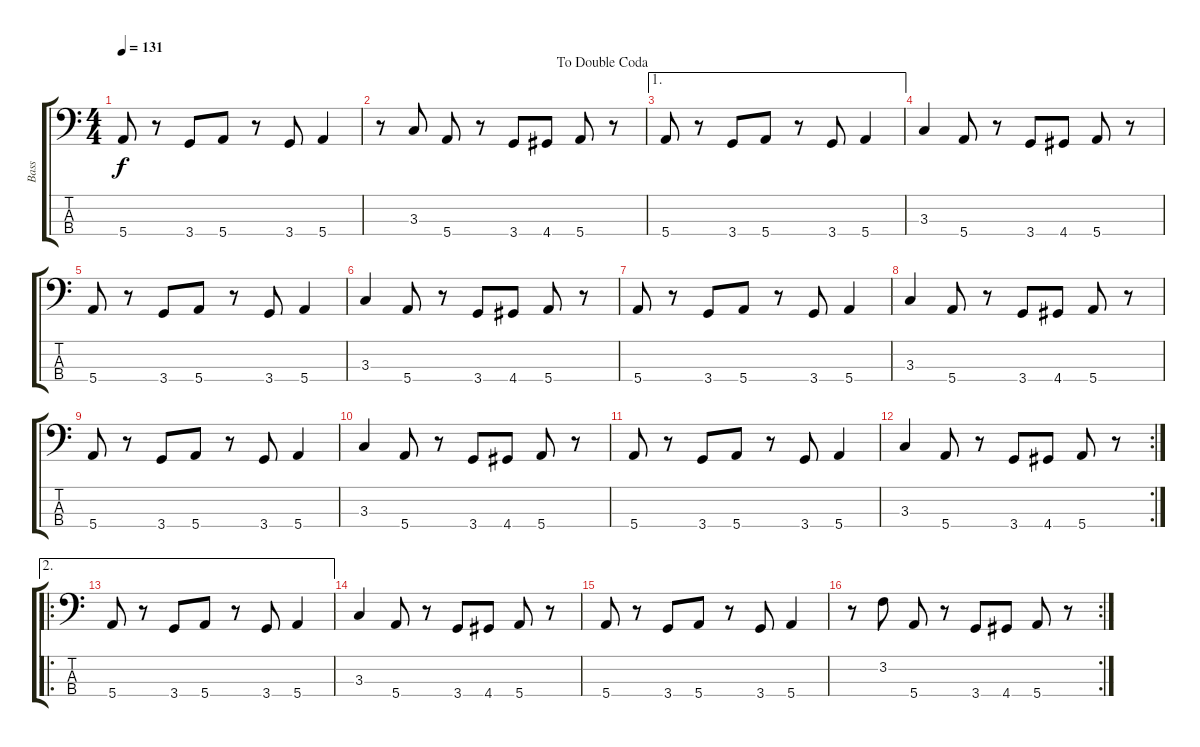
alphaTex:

\track ("Bass" "Bass") {instrument electricbassfinger}
\staff {score tabs}
\tuning (G2 D2 A1 E1) {hide}
\ts (4 4)
\tempo 131
\clef f4
\ks c
5.4.8{dy f} r.8 3.4.8 5.4.8 r.8 3.4.8 5.4.4 |
\jump dadoublecoda
r.8 3.3.8 5.4.8 r.8 3.4.8 4.4.8 5.4.8 r.8 |
\ae 1
5.4.8 r.8 3.4.8 5.4.8 r.8 3.4.8 5.4.4 |
3.3.4 5.4.8 r.8 3.4.8 4.4.8 5.4.8 r.8 |
5.4.8 r.8 3.4.8 5.4.8 r.8 3.4.8 5.4.4 |
3.3.4 5.4.8 r.8 3.4.8 4.4.8 5.4.8 r.8 |
5.4.8 r.8 3.4.8 5.4.8 r.8 3.4.8 5.4.4 |
3.3.4 5.4.8 r.8 3.4.8 4.4.8 5.4.8 r.8 |
5.4.8 r.8 3.4.8 5.4.8 r.8 3.4.8 5.4.4 |
3.3.4 5.4.8 r.8 3.4.8 4.4.8 5.4.8 r.8 |
5.4.8 r.8 3.4.8 5.4.8 r.8 3.4.8 5.4.4 |
\rc 2
3.3.4 5.4.8 r.8 3.4.8 4.4.8 5.4.8 r.8 |
\ae 2
\ro
5.4.8 r.8 3.4.8 5.4.8 r.8 3.4.8 5.4.4 |
3.3.4 5.4.8 r.8 3.4.8 4.4.8 5.4.8 r.8 |
5.4.8 r.8 3.4.8 5.4.8 r.8 3.4.8 5.4.4 |
\rc 2
r.8 3.2.8 5.4.8 r.8 3.4.8 4.4.8 5.4.8 r.8
